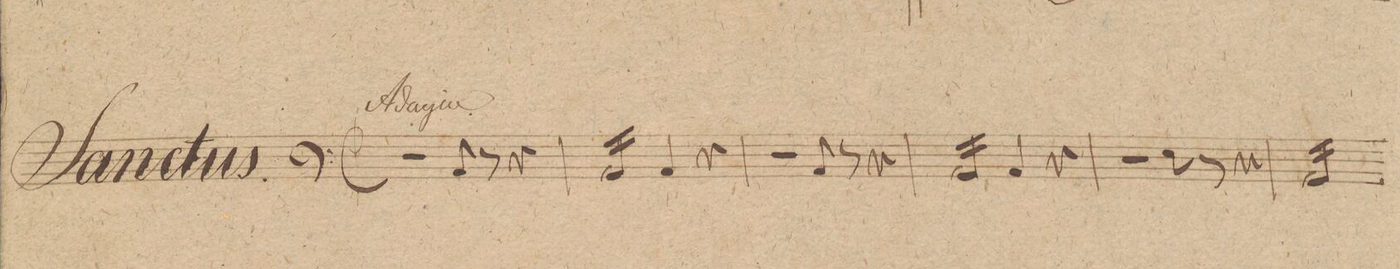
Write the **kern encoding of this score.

**kern	**dynam
*I"Tympano.	*
*clefF4	*
*k[]	*
*met(c)	*
*M4/4	*
2r	.
8AA/	.
8r	.
4r	.
=2	=2
*tremolo	*
16AA/LL	.
16AA/	.
16AA/	.
16AA/	.
16AA/	.
16AA/	.
16AA/	.
16AA/JJ	.
4AA/	.
4r	.
=3	=3
2r	.
8AA/	.
8r	.
4r	.
=4	=4
16AA/LL	.
16AA/	.
16AA/	.
16AA/	.
16AA/	.
16AA/	.
16AA/	.
16AA/JJ	.
*Xtremolo	*
4AA/	.
4r	.
=5	=5
2r	.
8E\	.
8r	.
4r	.
=6	=6
*tremolo	*
16AA/LL	.
16AA/	.
16AA/	.
16AA/	.
16AA/	.
16AA/	.
16AA/	.
16AA/JJ	.
*-	*-
